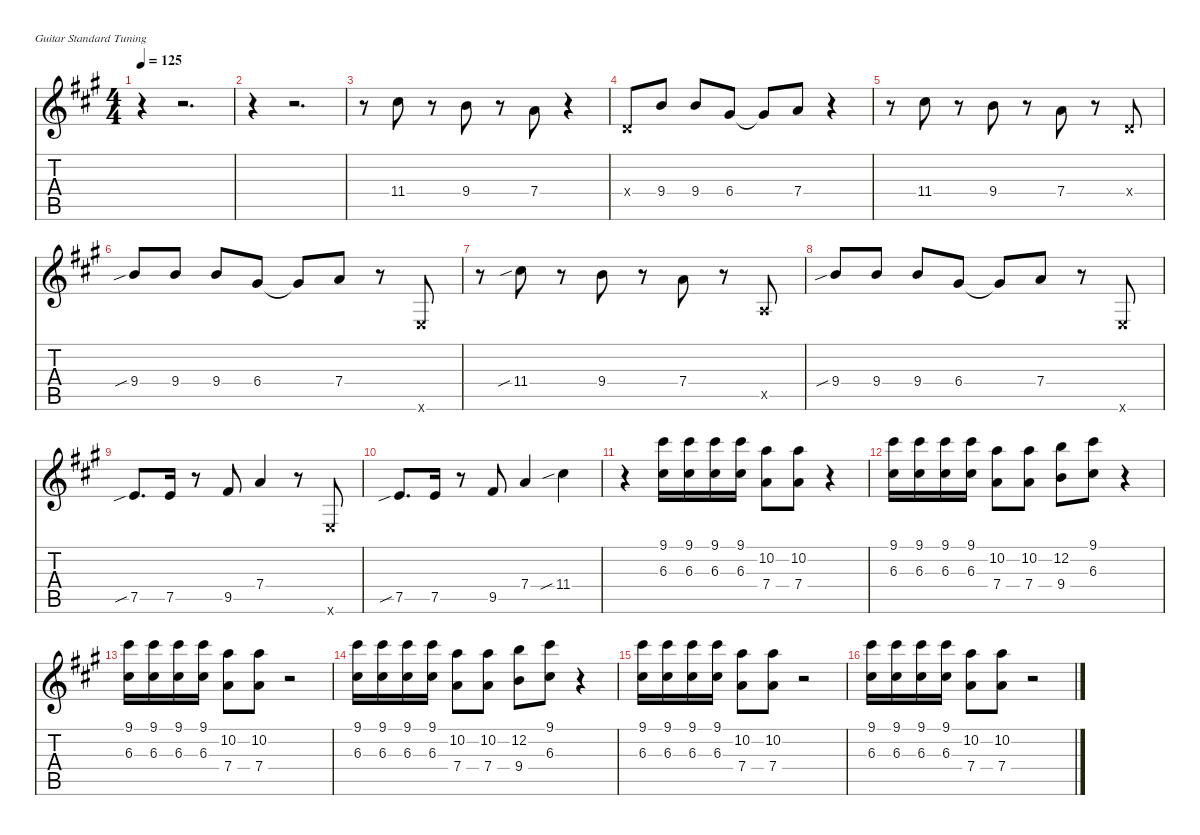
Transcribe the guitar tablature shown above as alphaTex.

\defaultSystemsLayout 4
\hideDynamics
\bracketExtendMode nobrackets
\singleTrackTrackNamePolicy hidden
\multiTrackTrackNamePolicy hidden
\otherSystemsTrackNameOrientation horizontal
\track ("Guitar" "el.guit.") {instrument electricguitarclean}
\staff {score tabs}
\tuning (E4 B3 G3 D3 A2 E2)
\ts (4 4)
\tempo 125
\clef g2
\ks a
r.4{dy f beam Down} r.2{d beam Down} |
r.4{beam Down} r.2{d beam Down} |
r.8{beam Down} 11.4{acc #}.8{beam Down} r.8{beam Down} 9.4{acc forcenatural}.8{beam Down} r.8{beam Down} 7.4{acc forcenatural}.8{beam Up} r.4{beam Up} |
0.4{x acc forcenatural}.8{beam Up} 9.4{acc forcenatural}.8{beam Up} 9.4{acc forcenatural}.8{beam Up} 6.4{acc #}.8{beam Up} 6.4{t acc #}.8{beam Up} 7.4{acc forcenatural}.8{beam Up} r.4{beam Up} |
r.8{beam Down} 11.4{acc #}.8{beam Down} r.8{beam Down} 9.4{acc forcenatural}.8{beam Down} r.8{beam Down} 7.4{acc forcenatural}.8{beam Up} r.8{beam Up} 0.4{x acc forcenatural}.8{beam Up} |
9.4{sib acc forcenatural}.8{beam Up} 9.4{acc forcenatural}.8{beam Up} 9.4{acc forcenatural}.8{beam Up} 6.4{acc #}.8{beam Up} 6.4{t acc #}.8{beam Up} 7.4{acc forcenatural}.8{beam Up} r.8{beam Up} 0.6{x acc forcenatural}.8{beam Up} |
r.8{beam Down} 11.4{sib acc #}.8{beam Down} r.8{beam Down} 9.4{acc forcenatural}.8{beam Down} r.8{beam Down} 7.4{acc forcenatural}.8{beam Up} r.8{beam Up} 0.5{x acc forcenatural}.8{beam Up} |
9.4{sib acc forcenatural}.8{beam Up} 9.4{acc forcenatural}.8{beam Up} 9.4{acc forcenatural}.8{beam Up} 6.4{acc #}.8{beam Up} 6.4{t acc #}.8{beam Up} 7.4{acc forcenatural}.8{beam Up} r.8{beam Up} 0.6{x acc forcenatural}.8{beam Up} |
7.5{sib acc forcenatural}.8{d beam Up} 7.5{acc forcenatural}.16{beam Up} r.8{beam Up} 9.5{acc #}.8{beam Up} 7.4{acc forcenatural}.4{beam Up} r.8{beam Up} 0.6{x acc forcenatural}.8{beam Up} |
7.5{sib acc forcenatural}.8{d beam Up} 7.5{acc forcenatural}.16{beam Up} r.8{beam Up} 9.5{acc #}.8{beam Up} 7.4{acc forcenatural}.4{beam Up} 11.4{sib acc #}.4{beam Down} |
r.4{beam Down} (9.1{acc #} 6.3{acc #}).16{beam Down} (9.1{acc #} 6.3{acc #}).16{beam Down} (9.1{acc #} 6.3{acc #}).16{beam Down} (9.1{acc #} 6.3{acc #}).16{beam Down} (10.2{acc forcenatural} 7.4{acc forcenatural}).8{beam Down} (10.2{acc forcenatural} 7.4{acc forcenatural}).8{beam Down} r.4{beam Down} |
(9.1{acc #} 6.3{acc #}).16{beam Down} (9.1{acc #} 6.3{acc #}).16{beam Down} (9.1{acc #} 6.3{acc #}).16{beam Down} (9.1{acc #} 6.3{acc #}).16{beam Down} (10.2{acc forcenatural} 7.4{acc forcenatural}).8{beam Down} (10.2{acc forcenatural} 7.4{acc forcenatural}).8{beam Down} (12.2{acc forcenatural} 9.4{acc forcenatural}).8{beam Down} (9.1{acc #} 6.3{acc #}).8{beam Down} r.4{beam Down} |
(9.1{acc #} 6.3{acc #}).16{beam Down} (9.1{acc #} 6.3{acc #}).16{beam Down} (9.1{acc #} 6.3{acc #}).16{beam Down} (9.1{acc #} 6.3{acc #}).16{beam Down} (10.2{acc forcenatural} 7.4{acc forcenatural}).8{beam Down} (10.2{acc forcenatural} 7.4{acc forcenatural}).8{beam Down} r.2{beam Down} |
(9.1{acc #} 6.3{acc #}).16{beam Down} (9.1{acc #} 6.3{acc #}).16{beam Down} (9.1{acc #} 6.3{acc #}).16{beam Down} (9.1{acc #} 6.3{acc #}).16{beam Down} (10.2{acc forcenatural} 7.4{acc forcenatural}).8{beam Down} (10.2{acc forcenatural} 7.4{acc forcenatural}).8{beam Down} (12.2{acc forcenatural} 9.4{acc forcenatural}).8{beam Down} (9.1{acc #} 6.3{acc #}).8{beam Down} r.4{beam Down} |
(9.1{acc #} 6.3{acc #}).16{beam Down} (9.1{acc #} 6.3{acc #}).16{beam Down} (9.1{acc #} 6.3{acc #}).16{beam Down} (9.1{acc #} 6.3{acc #}).16{beam Down} (10.2{acc forcenatural} 7.4{acc forcenatural}).8{beam Down} (10.2{acc forcenatural} 7.4{acc forcenatural}).8{beam Down} r.2{beam Down} |
(9.1{acc #} 6.3{acc #}).16{beam Down} (9.1{acc #} 6.3{acc #}).16{beam Down} (9.1{acc #} 6.3{acc #}).16{beam Down} (9.1{acc #} 6.3{acc #}).16{beam Down} (10.2{acc forcenatural} 7.4{acc forcenatural}).8{beam Down} (10.2{acc forcenatural} 7.4{acc forcenatural}).8{beam Down} r.2{beam Down}
